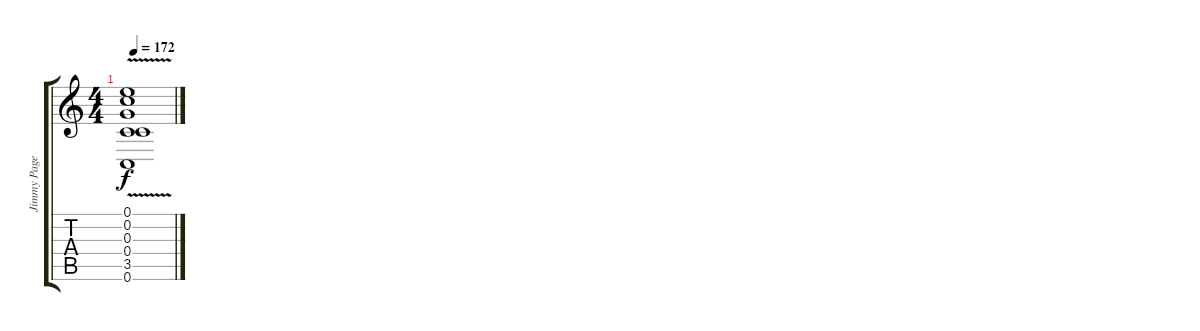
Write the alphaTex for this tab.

\track ("Jimmy Page" "Jimmy Page") {instrument acousticguitarsteel}
\staff {score tabs}
\tuning (E4 C4 G3 C3 A2 C2) {hide}
\ts (4 4)
\tempo 172
\clef g2
\ks c
(0.1 0.2{v} 0.3 0.4 3.5 0.6).1{dy f}
